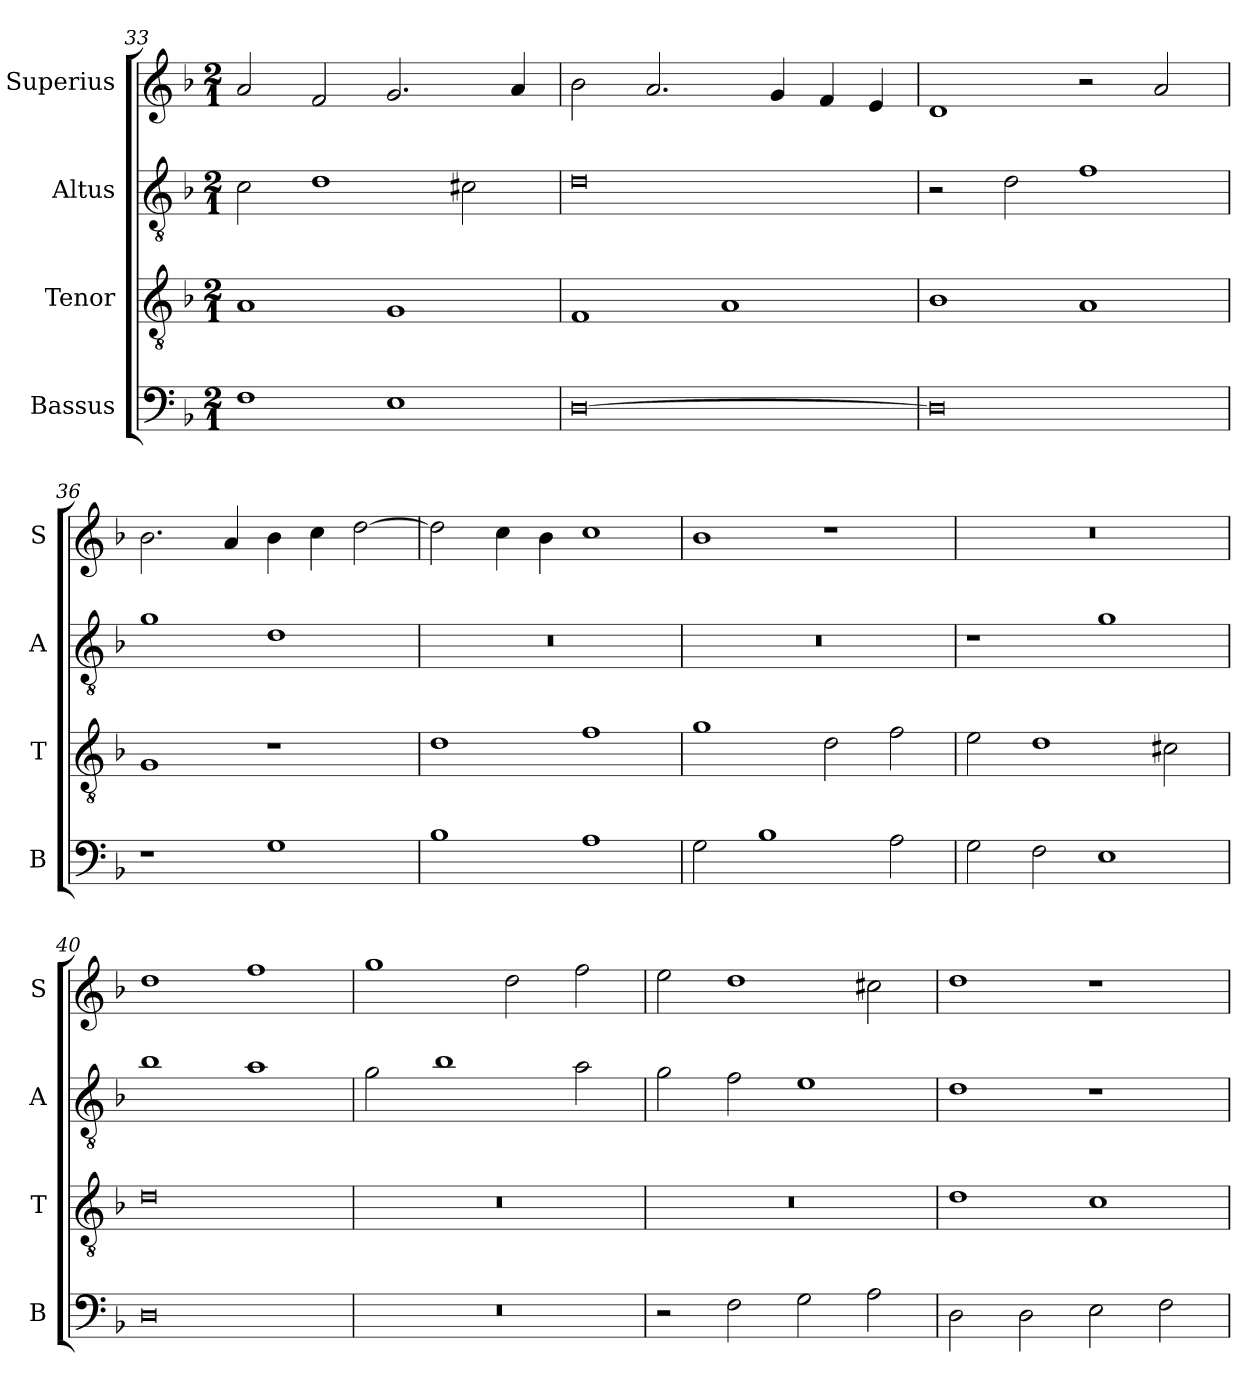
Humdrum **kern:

**kern	**kern	**kern	**kern
*part4	*part3	*part2	*part1
*staff4	*staff3	*staff2	*staff1
*I"Bassus	*I"Tenor	*I"Altus	*I"Superius
*I'B	*I'T	*I'A	*I'S
*clefF4	*clefGv2	*clefGv2	*clefG2
*k[b-]	*k[b-]	*k[b-]	*k[b-]
*F:	*F:	*F:	*F:
*M2/1	*M2/1	*M2/1	*M2/1
=33	=33	=33	=33
1F	1A	2c	2a
.	.	1d	2f
1E	1G	.	2.g
.	.	2c#X	.
.	.	.	4a
=34	=34	=34	=34
[0D	1F	0d	2b-
.	.	.	2.a
.	1A	.	.
.	.	.	4g
.	.	.	4f
.	.	.	4e
=35	=35	=35	=35
0D]	1B-	2r	1d
.	.	2d	.
.	1A	1f	2r
.	.	.	2a
=36	=36	=36	=36
1r	1G	1g	2.b-
.	.	.	4a
1G	1r	1d	4b-
.	.	.	4cc
.	.	.	[2dd
=37	=37	=37	=37
1B-	1d	0r	2dd]
.	.	.	4cc
.	.	.	4b-
1A	1f	.	1cc
=38	=38	=38	=38
2G	1g	0r	1b-
1B-	.	.	.
.	2d	.	1r
2A	2f	.	.
=39	=39	=39	=39
2G	2e	1r	0r
2F	1d	.	.
1E	.	1g	.
.	2c#X	.	.
=40	=40	=40	=40
0D	0d	1b-	1dd
.	.	1a	1ff
=41	=41	=41	=41
0r	0r	2g	1gg
.	.	1b-	.
.	.	.	2dd
.	.	2a	2ff
=42	=42	=42	=42
2r	0r	2g	2ee
2F	.	2f	1dd
2G	.	1e	.
2A	.	.	2cc#X
=43	=43	=43	=43
2D	1d	1d	1dd
2D	.	.	.
2E	1c	1r	1r
2F	.	.	.
=	=	=	=
*-	*-	*-	*-
